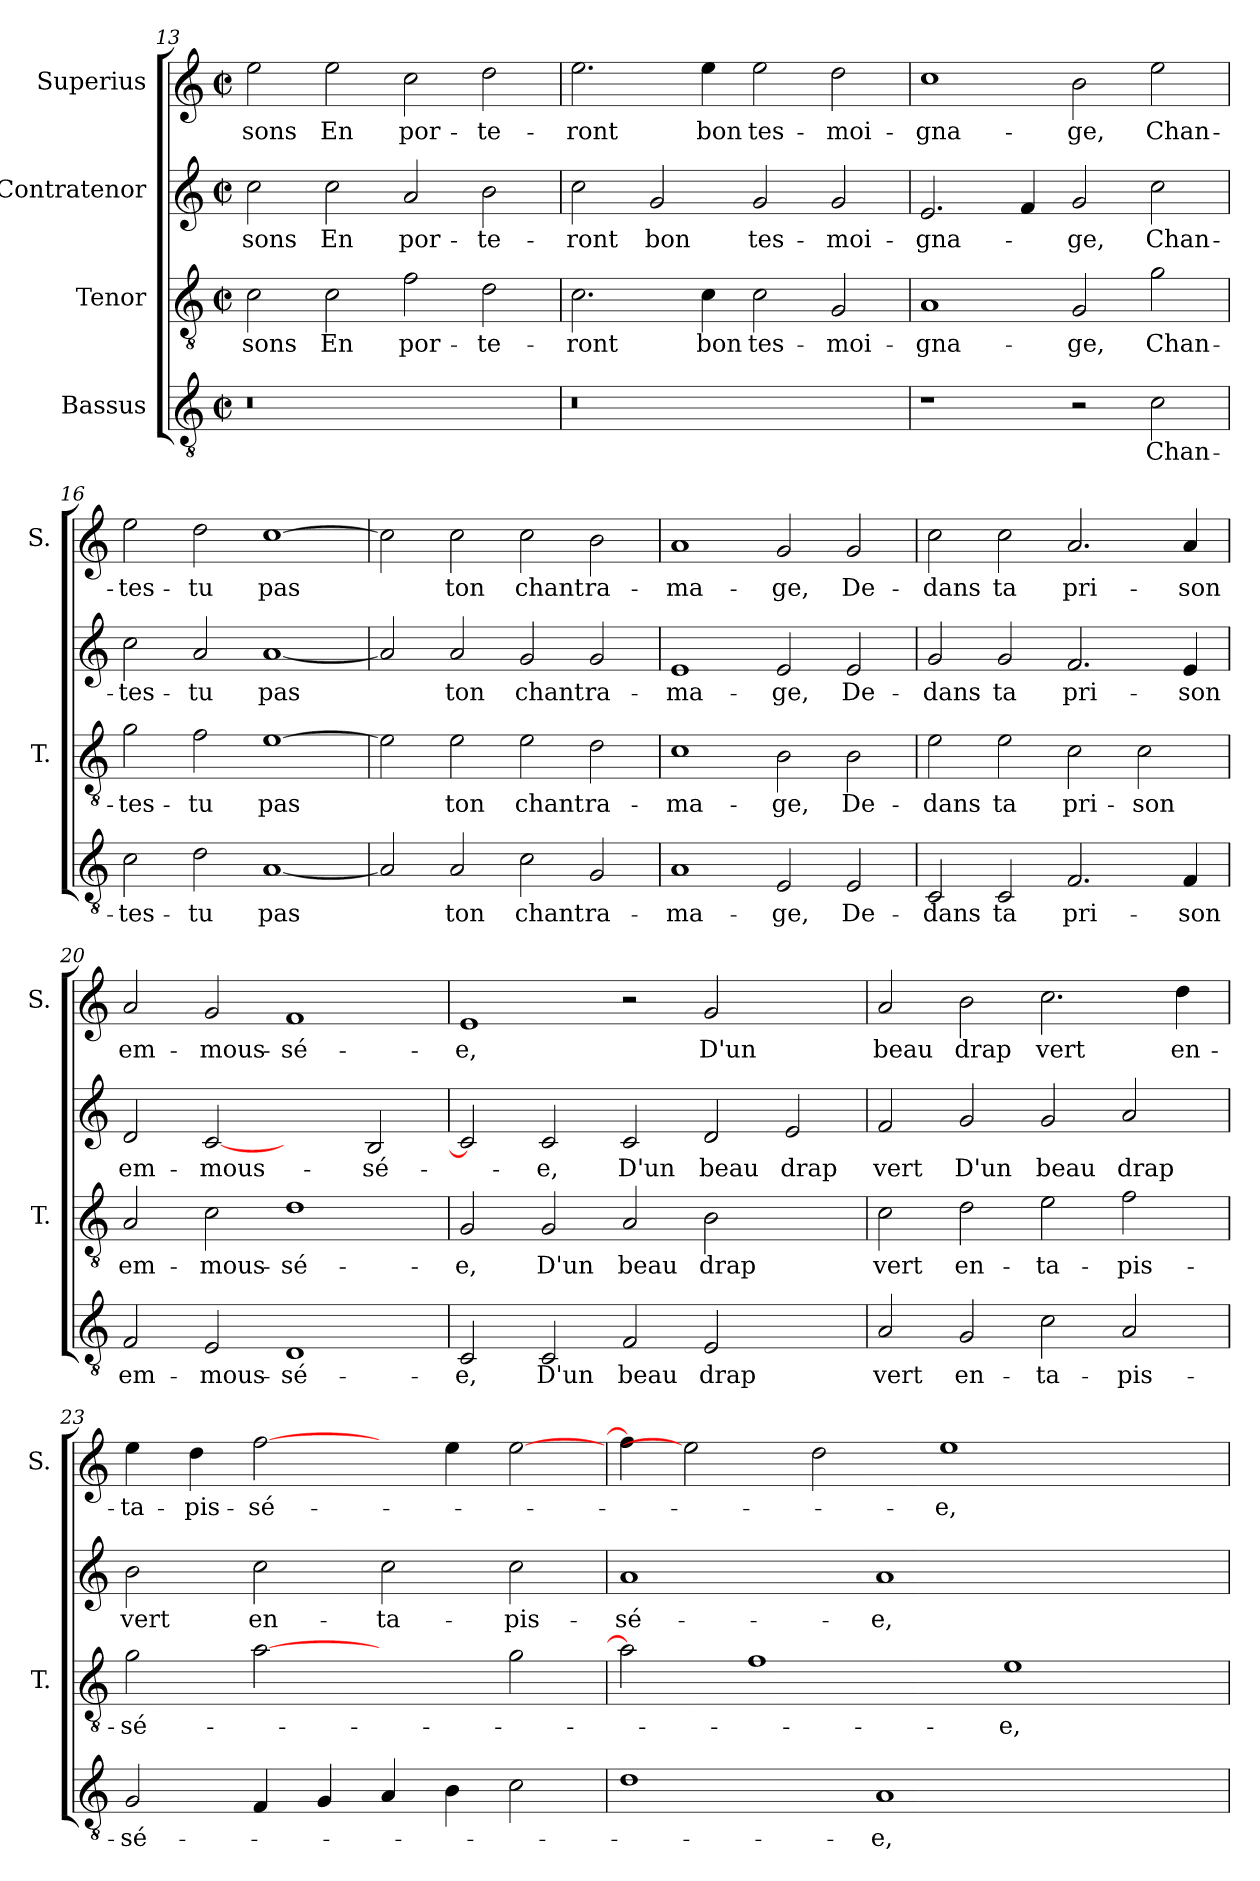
**kern	**text	**kern	**text	**kern	**text	**kern	**text
*part4	*part4	*part3	*part3	*part2	*part2	*part1	*part1
*staff4	*staff4	*staff3	*staff3	*staff2	*staff2	*staff1	*staff1
*I"Bassus	*	*I"Tenor	*	*I"Contratenor	*	*I"Superius	*
*	*	*I'T.	*	*	*	*I'S.	*
!!LO:LB:g=z
*clefGv2	*	*clefGv2	*	*clefG2	*	*clefG2	*
*k[]	*	*k[]	*	*k[]	*	*k[]	*
*C:	*	*C:	*	*C:	*	*C:	*
*M2/2	*	*M2/2	*	*M2/2	*	*M2/2	*
*met(c|)	*	*met(c|)	*	*met(c|)	*	*met(c|)	*
=13	=13	=13	=13	=13	=13	=13	=13
!LO:N:vis=0	!	!	!	!	!	!	!
1r	.	2c\	sons	2cc\	sons	2ee\	sons
.	.	2c\	En	2cc\	En	2ee\	En
1ryy	.	2f\	por-	2a/	por-	2cc\	por-
.	.	2d\	-te-	2b\	-te-	2dd\	-te-
=14	=14	=14	=14	=14	=14	=14	=14
!LO:N:vis=0	!	!	!	!	!	!	!
1r	.	2.c\	-ront	2cc\	-ront	2.ee\	-ront
.	.	.	.	2g/	bon	.	.
.	.	4c\	bon	.	.	4ee\	bon
1ryy	.	2c\	tes-	2g/	tes-	2ee\	tes-
.	.	2G/	-moi-	2g/	-moi-	2dd\	-moi-
=15	=15	=15	=15	=15	=15	=15	=15
1r	.	1A/	-gna-	2.e/	-gna-	1cc\	-gna-
.	.	.	.	4f/	.	.	.
2r	.	2G/	-ge,	2g/	-ge,	2b\	-ge,
2c\	Chan-	2g\	Chan-	2cc\	Chan-	2ee\	Chan-
=16	=16	=16	=16	=16	=16	=16	=16
2c\	-tes-	2g\	-tes-	2cc\	-tes-	2ee\	-tes-
2d\	-tu	2f\	-tu	2a/	-tu	2dd\	-tu
[1A/	pas	[1e\	pas	[1a/	pas	[1cc\	pas
=17	=17	=17	=17	=17	=17	=17	=17
2A/]	.	2e\]	.	2a/]	.	2cc\]	.
2A/	ton	2e\	ton	2a/	ton	2cc\	ton
2c\	chant	2e\	chant	2g/	chant	2cc\	chant
2G/	ra-	2d\	ra-	2g/	ra-	2b\	ra-
=18	=18	=18	=18	=18	=18	=18	=18
1A/	-ma-	1c\	-ma-	1e/	-ma-	1a/	-ma-
2E/	-ge,	2B\	-ge,	2e/	-ge,	2g/	-ge,
2E/	De-	2B\	De-	2e/	De-	2g/	De-
!!LO:PB:g=z
=19	=19	=19	=19	=19	=19	=19	=19
2C/	-dans	2e\	-dans	2g/	-dans	2cc\	-dans
2C/	ta	2e\	ta	2g/	ta	2cc\	ta
2.F/	pri-	2c\	pri-	2.f/	pri-	2.a/	pri-
.	.	2c\	-son	.	.	.	.
4F/	-son	.	.	4e/	-son	4a/	-son
=20	=20	=20	=20	=20	=20	=20	=20
2F/	em-	2A/	em-	2d/	em-	2a/	em-
2E/	-mous-	2c\	-mous-	[2c/	-mous-	2g/	-mous-
1D/	-sé-	1d\	-sé-	2ryy	.	1f/	-sé-
.	.	.	.	2B/	-sé-	.	.
=21	=21	=21	=21	=21	=21	=21	=21
2C/	-e,	2G/	-e,	2c/]	.	1e/	-e,
2C/	D'un	2G/	D'un	2c/	-e,	.	.
2F/	beau	2A/	beau	2c/	D'un	2r	.
2E/	drap	2B\	drap	2d/	beau	2g/	D'un
2ryy	.	2ryy	.	2e/	drap	2ryy	.
=22	=22	=22	=22	=22	=22	=22	=22
2A/	vert	2c\	vert	2f/	vert	2a/	beau
2G/	en-	2d\	en-	2g/	D'un	2b\	drap
2c\	-ta-	2e\	-ta-	2g/	beau	2.cc\	vert
2A/	-pis-	2f\	-pis-	2a/	drap	.	.
.	.	.	.	.	.	4dd\	en-
=23	=23	=23	=23	=23	=23	=23	=23
2G/	-sé-	2g\	-sé-	2b\	vert	4ee\	-ta-
.	.	.	.	.	.	4dd\	-pis-
4F/	.	[2a\	.	2cc\	en-	[2ff\	-sé-
4G/	.	.	.	.	.	.	.
4A/	.	2ryy	.	2cc\	-ta-	4ryy	.
4B\	.	.	.	.	.	4ee\	.
2c\	.	2g\	.	2cc\	-pis-	[2ee\	.
=24	=24	=24	=24	=24	=24	=24	=24
1d\	.	2a\]	.	1a/	-sé-	4ff\]	.
.	.	.	.	.	.	2ee\]	.
.	.	1f\	.	.	.	.	.
.	.	.	.	.	.	2dd\	.
1A/	-e,	.	.	1a/	-e,	.	.
.	.	.	.	.	.	1ee\	-e,
.	.	1e\	-e,	.	.	.	.
2ryy	.	.	.	2ryy	.	.	.
.	.	.	.	.	.	4ryy	.
=	=	=	=	=	=	=	=
*-	*-	*-	*-	*-	*-	*-	*-
